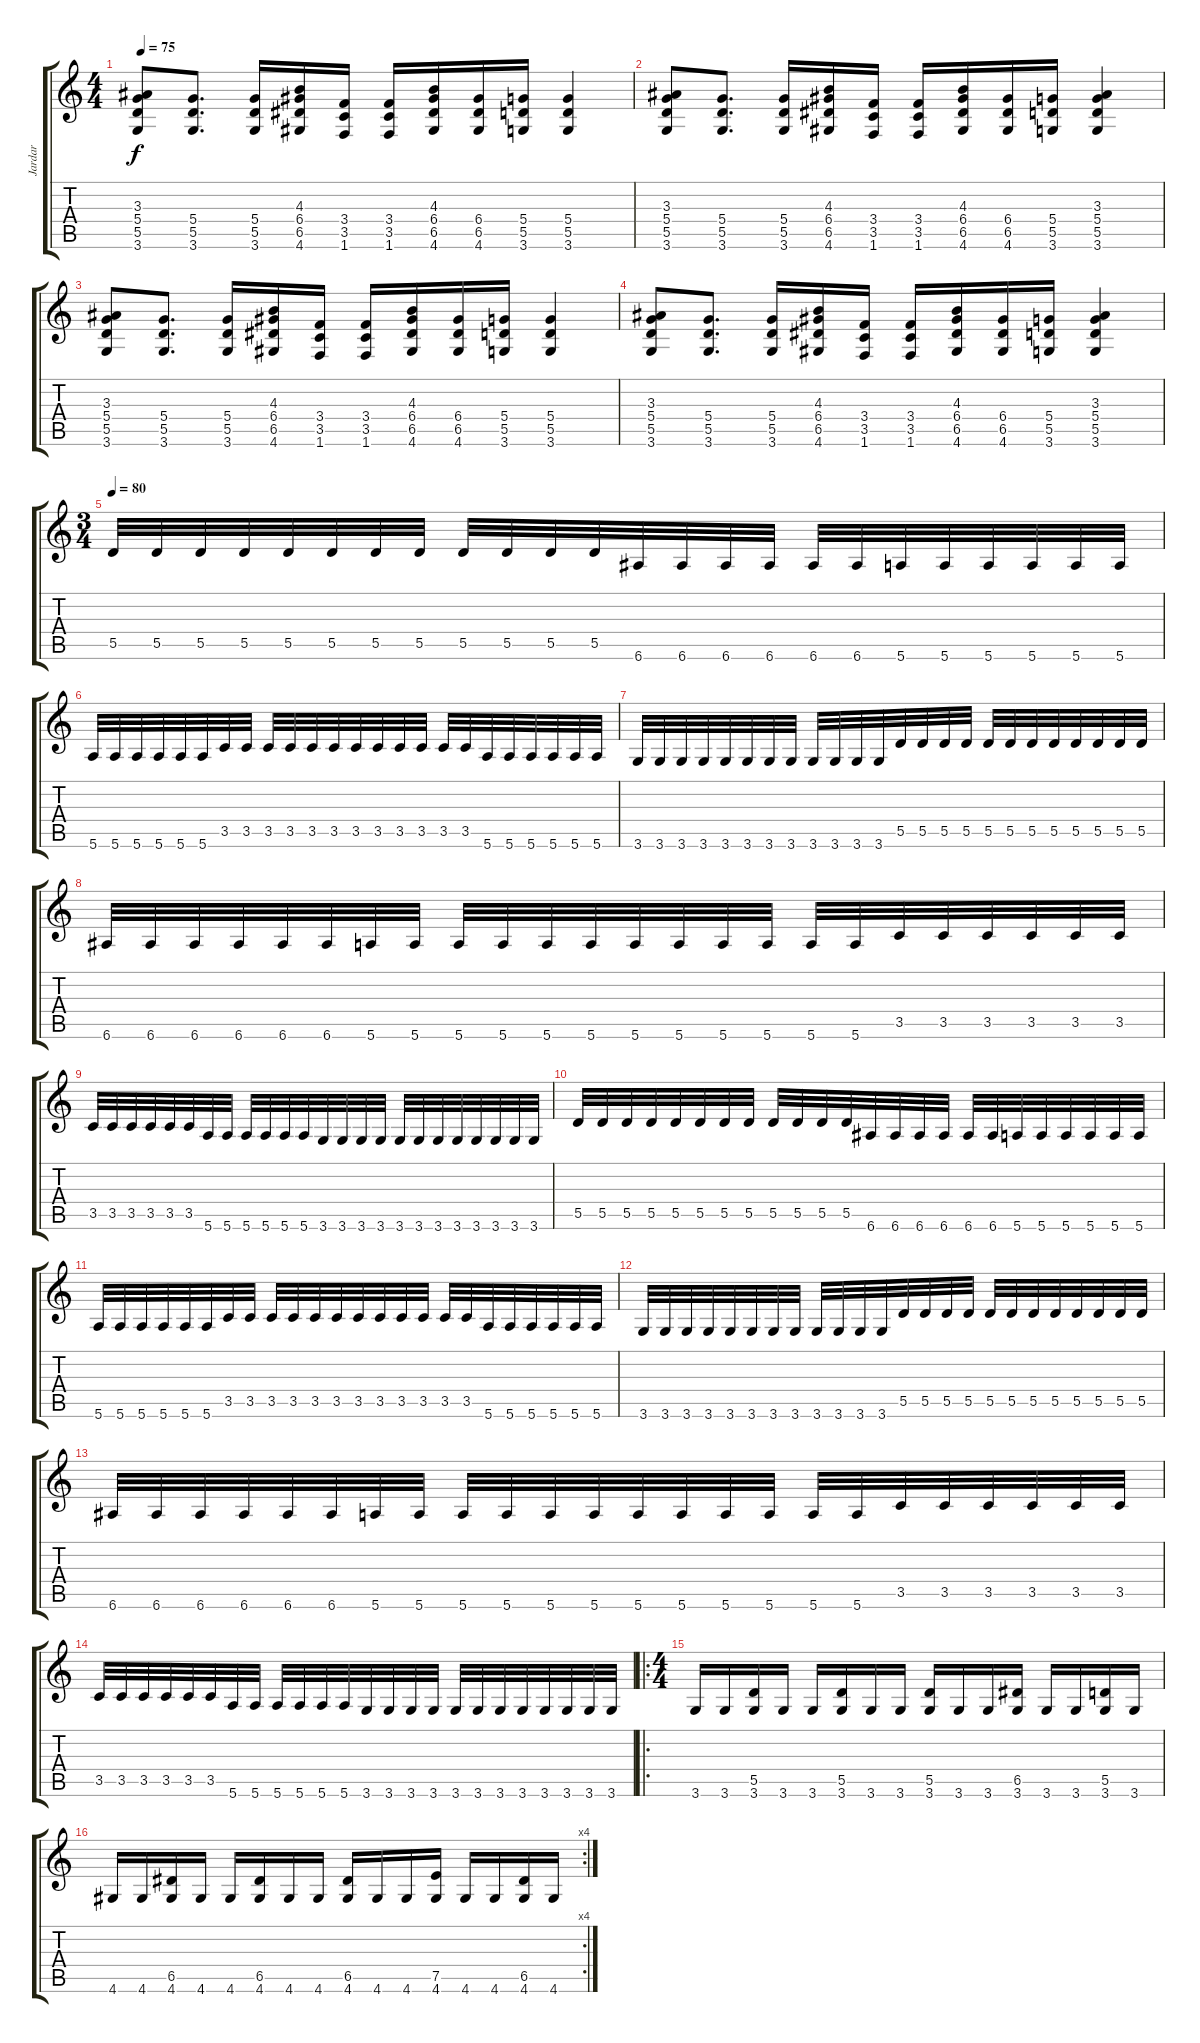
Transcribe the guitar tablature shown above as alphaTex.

\track ("Jardar" "Jardar") {instrument overdrivenguitar}
\staff {score tabs}
\tuning (E4 B3 G3 D3 A2 E2) {hide}
\ts (4 4)
\tempo 75
\clef g2
\ks c
(3.3 5.4 5.5 3.6).8{dy f} (5.4 5.5 3.6).8{d} (5.4 5.5 3.6).16 (4.3 6.4 6.5 4.6).16 (3.4 3.5 1.6).16 (3.4 3.5 1.6).16 (4.3 6.4 6.5 4.6).16 (6.4 6.5 4.6).16 (5.4 5.5 3.6).16 (5.4 5.5 3.6).4 |
(3.3 5.4 5.5 3.6).8 (5.4 5.5 3.6).8{d} (5.4 5.5 3.6).16 (4.3 6.4 6.5 4.6).16 (3.4 3.5 1.6).16 (3.4 3.5 1.6).16 (4.3 6.4 6.5 4.6).16 (6.4 6.5 4.6).16 (5.4 5.5 3.6).16 (3.3 5.4 5.5 3.6).4 |
(3.3 5.4 5.5 3.6).8 (5.4 5.5 3.6).8{d} (5.4 5.5 3.6).16 (4.3 6.4 6.5 4.6).16 (3.4 3.5 1.6).16 (3.4 3.5 1.6).16 (4.3 6.4 6.5 4.6).16 (6.4 6.5 4.6).16 (5.4 5.5 3.6).16 (5.4 5.5 3.6).4 |
(3.3 5.4 5.5 3.6).8 (5.4 5.5 3.6).8{d} (5.4 5.5 3.6).16 (4.3 6.4 6.5 4.6).16 (3.4 3.5 1.6).16 (3.4 3.5 1.6).16 (4.3 6.4 6.5 4.6).16 (6.4 6.5 4.6).16 (5.4 5.5 3.6).16 (3.3 5.4 5.5 3.6).4 |
\ts (3 4)
\tempo 80
5.5.32 5.5.32 5.5.32 5.5.32 5.5.32 5.5.32 5.5.32 5.5.32 5.5.32 5.5.32 5.5.32 5.5.32 6.6.32 6.6.32 6.6.32 6.6.32 6.6.32 6.6.32 5.6.32 5.6.32 5.6.32 5.6.32 5.6.32 5.6.32 |
5.6.32 5.6.32 5.6.32 5.6.32 5.6.32 5.6.32 3.5.32 3.5.32 3.5.32 3.5.32 3.5.32 3.5.32 3.5.32 3.5.32 3.5.32 3.5.32 3.5.32 3.5.32 5.6.32 5.6.32 5.6.32 5.6.32 5.6.32 5.6.32 |
3.6.32 3.6.32 3.6.32 3.6.32 3.6.32 3.6.32 3.6.32 3.6.32 3.6.32 3.6.32 3.6.32 3.6.32 5.5.32 5.5.32 5.5.32 5.5.32 5.5.32 5.5.32 5.5.32 5.5.32 5.5.32 5.5.32 5.5.32 5.5.32 |
6.6.32 6.6.32 6.6.32 6.6.32 6.6.32 6.6.32 5.6.32 5.6.32 5.6.32 5.6.32 5.6.32 5.6.32 5.6.32 5.6.32 5.6.32 5.6.32 5.6.32 5.6.32 3.5.32 3.5.32 3.5.32 3.5.32 3.5.32 3.5.32 |
3.5.32 3.5.32 3.5.32 3.5.32 3.5.32 3.5.32 5.6.32 5.6.32 5.6.32 5.6.32 5.6.32 5.6.32 3.6.32 3.6.32 3.6.32 3.6.32 3.6.32 3.6.32 3.6.32 3.6.32 3.6.32 3.6.32 3.6.32 3.6.32 |
5.5.32 5.5.32 5.5.32 5.5.32 5.5.32 5.5.32 5.5.32 5.5.32 5.5.32 5.5.32 5.5.32 5.5.32 6.6.32 6.6.32 6.6.32 6.6.32 6.6.32 6.6.32 5.6.32 5.6.32 5.6.32 5.6.32 5.6.32 5.6.32 |
5.6.32 5.6.32 5.6.32 5.6.32 5.6.32 5.6.32 3.5.32 3.5.32 3.5.32 3.5.32 3.5.32 3.5.32 3.5.32 3.5.32 3.5.32 3.5.32 3.5.32 3.5.32 5.6.32 5.6.32 5.6.32 5.6.32 5.6.32 5.6.32 |
3.6.32 3.6.32 3.6.32 3.6.32 3.6.32 3.6.32 3.6.32 3.6.32 3.6.32 3.6.32 3.6.32 3.6.32 5.5.32 5.5.32 5.5.32 5.5.32 5.5.32 5.5.32 5.5.32 5.5.32 5.5.32 5.5.32 5.5.32 5.5.32 |
6.6.32 6.6.32 6.6.32 6.6.32 6.6.32 6.6.32 5.6.32 5.6.32 5.6.32 5.6.32 5.6.32 5.6.32 5.6.32 5.6.32 5.6.32 5.6.32 5.6.32 5.6.32 3.5.32 3.5.32 3.5.32 3.5.32 3.5.32 3.5.32 |
3.5.32 3.5.32 3.5.32 3.5.32 3.5.32 3.5.32 5.6.32 5.6.32 5.6.32 5.6.32 5.6.32 5.6.32 3.6.32 3.6.32 3.6.32 3.6.32 3.6.32 3.6.32 3.6.32 3.6.32 3.6.32 3.6.32 3.6.32 3.6.32 |
\ro
\ts (4 4)
3.6.16 3.6.16 (5.5 3.6).16 3.6.16 3.6.16 (5.5 3.6).16 3.6.16 3.6.16 (5.5 3.6).16 3.6.16 3.6.16 (6.5 3.6).16 3.6.16 3.6.16 (5.5 3.6).16 3.6.16 |
\rc 4
4.6.16 4.6.16 (6.5 4.6).16 4.6.16 4.6.16 (6.5 4.6).16 4.6.16 4.6.16 (6.5 4.6).16 4.6.16 4.6.16 (7.5 4.6).16 4.6.16 4.6.16 (6.5 4.6).16 4.6.16
